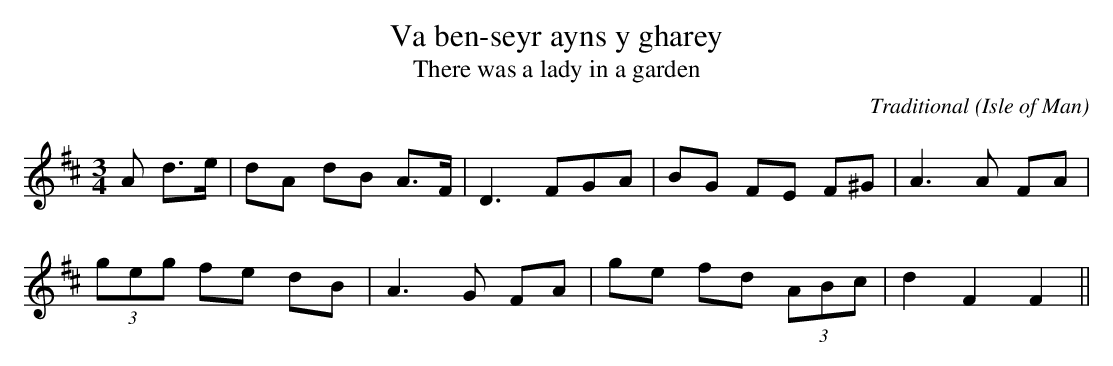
X:1
T:Va ben-seyr ayns y gharey
T:There was a lady in a garden
C:Traditional
O:Isle of Man
M:3/4
L:1/8
K:D
A d>e|dA dB A>F|D3 FGA|BG FE F^G|A3A FA|
(3geg fe dB|A3G FA|ge fd (3ABc|d2 F2F2||
